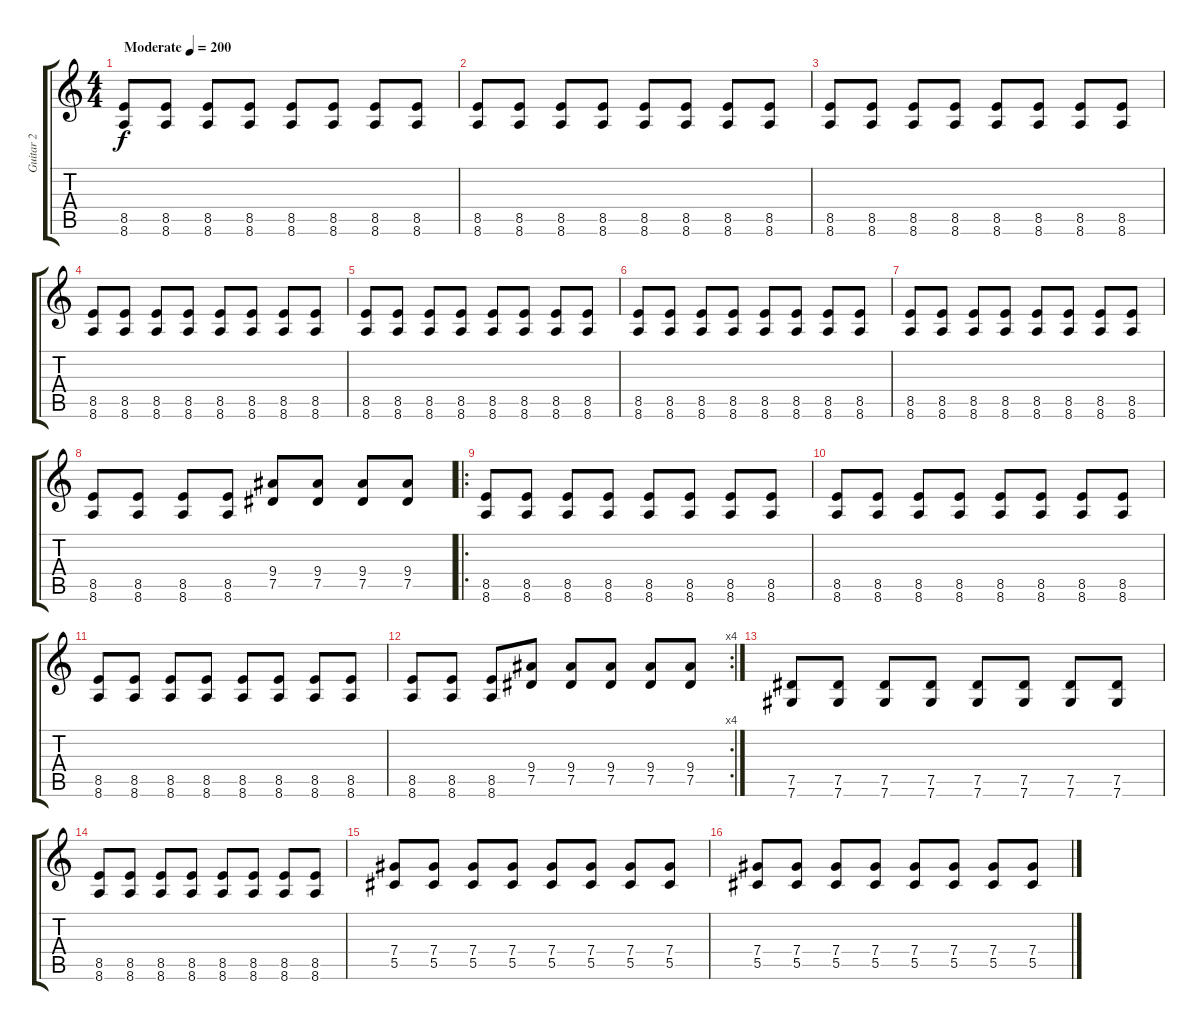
\track ("Guitar 2" "Guitar 2") {instrument distortionguitar}
\staff {score tabs}
\tuning (Eb4 Bb3 Gb3 Db3 Ab2 Db2) {hide}
\ts (4 4)
\tempo (200 "Moderate")
\clef g2
\ks c
(8.5 8.6).8{dy f instrument distortionguitar} (8.5 8.6).8 (8.5 8.6).8 (8.5 8.6).8 (8.5 8.6).8 (8.5 8.6).8 (8.5 8.6).8 (8.5 8.6).8 |
(8.5 8.6).8 (8.5 8.6).8 (8.5 8.6).8 (8.5 8.6).8 (8.5 8.6).8 (8.5 8.6).8 (8.5 8.6).8 (8.5 8.6).8 |
(8.5 8.6).8 (8.5 8.6).8 (8.5 8.6).8 (8.5 8.6).8 (8.5 8.6).8 (8.5 8.6).8 (8.5 8.6).8 (8.5 8.6).8 |
(8.5 8.6).8 (8.5 8.6).8 (8.5 8.6).8 (8.5 8.6).8 (8.5 8.6).8 (8.5 8.6).8 (8.5 8.6).8 (8.5 8.6).8 |
(8.5 8.6).8 (8.5 8.6).8 (8.5 8.6).8 (8.5 8.6).8 (8.5 8.6).8 (8.5 8.6).8 (8.5 8.6).8 (8.5 8.6).8 |
(8.5 8.6).8 (8.5 8.6).8 (8.5 8.6).8 (8.5 8.6).8 (8.5 8.6).8 (8.5 8.6).8 (8.5 8.6).8 (8.5 8.6).8 |
(8.5 8.6).8 (8.5 8.6).8 (8.5 8.6).8 (8.5 8.6).8 (8.5 8.6).8 (8.5 8.6).8 (8.5 8.6).8 (8.5 8.6).8 |
(8.5 8.6).8 (8.5 8.6).8 (8.5 8.6).8 (8.5 8.6).8 (9.4 7.5).8 (9.4 7.5).8 (9.4 7.5).8 (9.4 7.5).8 |
\ro
(8.5 8.6).8 (8.5 8.6).8 (8.5 8.6).8 (8.5 8.6).8 (8.5 8.6).8 (8.5 8.6).8 (8.5 8.6).8 (8.5 8.6).8 |
(8.5 8.6).8 (8.5 8.6).8 (8.5 8.6).8 (8.5 8.6).8 (8.5 8.6).8 (8.5 8.6).8 (8.5 8.6).8 (8.5 8.6).8 |
(8.5 8.6).8 (8.5 8.6).8 (8.5 8.6).8 (8.5 8.6).8 (8.5 8.6).8 (8.5 8.6).8 (8.5 8.6).8 (8.5 8.6).8 |
\rc 4
(8.5 8.6).8 (8.5 8.6).8 (8.5 8.6).8 (9.4 7.5).8 (9.4 7.5).8 (9.4 7.5).8 (9.4 7.5).8 (9.4 7.5).8 |
(7.5 7.6).8 (7.5 7.6).8 (7.5 7.6).8 (7.5 7.6).8 (7.5 7.6).8 (7.5 7.6).8 (7.5 7.6).8 (7.5 7.6).8 |
(8.5 8.6).8 (8.5 8.6).8 (8.5 8.6).8 (8.5 8.6).8 (8.5 8.6).8 (8.5 8.6).8 (8.5 8.6).8 (8.5 8.6).8 |
(7.4 5.5).8 (7.4 5.5).8 (7.4 5.5).8 (7.4 5.5).8 (7.4 5.5).8 (7.4 5.5).8 (7.4 5.5).8 (7.4 5.5).8 |
(7.4 5.5).8 (7.4 5.5).8 (7.4 5.5).8 (7.4 5.5).8 (7.4 5.5).8 (7.4 5.5).8 (7.4 5.5).8 (7.4 5.5).8
